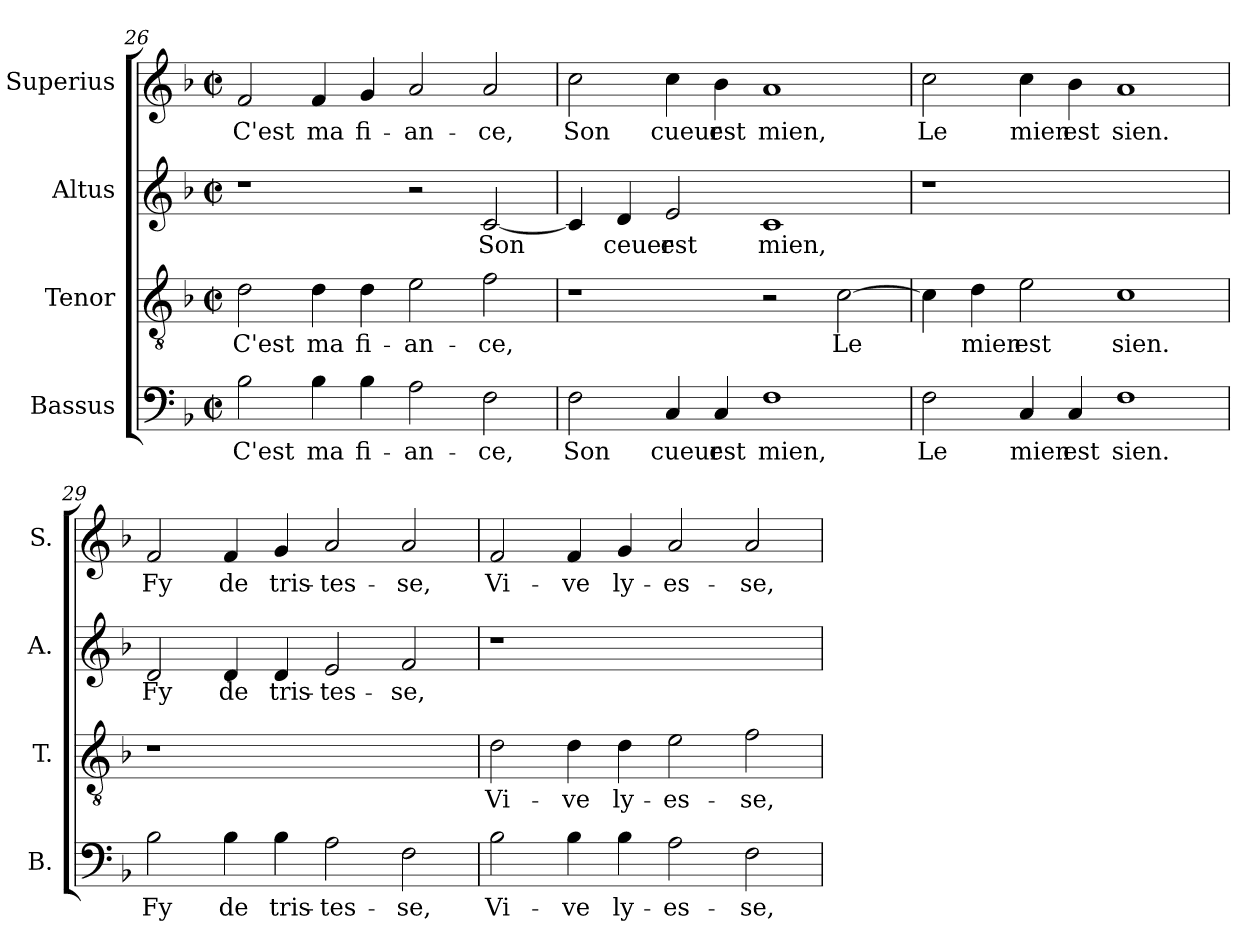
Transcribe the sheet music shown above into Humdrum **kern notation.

**kern	**text	**kern	**text	**kern	**text	**kern	**text
*part4	*part4	*part3	*part3	*part2	*part2	*part1	*part1
*staff4	*staff4	*staff3	*staff3	*staff2	*staff2	*staff1	*staff1
*I"Bassus	*	*I"Tenor	*	*I"Altus	*	*I"Superius	*
*I'B.	*	*I'T.	*	*I'A.	*	*I'S.	*
*clefF4	*	*clefGv2	*	*clefG2	*	*clefG2	*
*	*	*ITrd7c12	*	*	*	*	*
*k[b-]	*	*k[b-]	*	*k[b-]	*	*k[b-]	*
*F:	*	*F:	*	*F:	*	*F:	*
*M2/2	*	*M2/2	*	*M2/2	*	*M2/2	*
*met(c|)	*	*met(c|)	*	*met(c|)	*	*met(c|)	*
=26	=26	=26	=26	=26	=26	=26	=26
!	!LO:LY:b:color=#000000	!	!	!	!	!	!
!	!	!	!LO:LY:b:color=#000000	!	!	!	!
!	!	!	!	!	!	!	!LO:LY:b:color=#000000
2B-i\	C'est	2Di\	C'est	1r	.	2fi/	C'est
!	!LO:LY:b:color=#000000	!	!	!	!	!	!
!	!	!	!LO:LY:b:color=#000000	!	!	!	!
!	!	!	!	!	!	!	!LO:LY:b:color=#000000
4B-i\	ma	4Di\	ma	.	.	4fi/	ma
!	!LO:LY:b:color=#000000	!	!	!	!	!	!
!	!	!	!LO:LY:b:color=#000000	!	!	!	!
!	!	!	!	!	!	!	!LO:LY:b:color=#000000
4B-i\	fi-	4Di\	fi-	.	.	4gi/	fi-
!	!LO:LY:b:color=#000000	!	!	!	!	!	!
!	!	!	!LO:LY:b:color=#000000	!	!	!	!
!	!	!	!	!	!	!	!LO:LY:b:color=#000000
2Ai\	-an-	2Ei\	-an-	2r	.	2ai/	-an-
!	!LO:LY:b:color=#000000	!	!	!	!	!	!
!	!	!	!LO:LY:b:color=#000000	!	!	!	!
!	!	!	!	!	!LO:LY:b:color=#000000	!	!
!	!	!	!	!	!	!	!LO:LY:b:color=#000000
2Fi\	-ce,	2Fi\	-ce,	[<2ci/	Son	2ai/	-ce,
=27	=27	=27	=27	=27	=27	=27	=27
!	!LO:LY:b:color=#000000	!	!	!	!	!	!
!	!	!	!	!	!	!	!LO:LY:b:color=#000000
2Fi\	Son	1r	.	4ci/]	.	2cci\	Son
!	!	!	!	!	!LO:LY:b:color=#000000	!	!
.	.	.	.	4di/	ceuer	.	.
!	!LO:LY:b:color=#000000	!	!	!	!	!	!
!	!	!	!	!	!LO:LY:b:color=#000000	!	!
!	!	!	!	!	!	!	!LO:LY:b:color=#000000
4Ci/	cueur	.	.	2ei/	est	4cci\	cueur
!	!LO:LY:b:color=#000000	!	!	!	!	!	!
!	!	!	!	!	!	!	!LO:LY:b:color=#000000
4Ci/	est	.	.	.	.	4b-i\	est
!	!LO:LY:b:color=#000000	!	!	!	!	!	!
!	!	!	!	!	!LO:LY:b:color=#000000	!	!
!	!	!	!	!	!	!	!LO:LY:b:color=#000000
1Fi	mien,	2r	.	1ci	mien,	1ai	mien,
!	!	!	!LO:LY:b:color=#000000	!	!	!	!
.	.	[>2Ci\	Le	.	.	.	.
=28	=28	=28	=28	=28	=28	=28	=28
!	!LO:LY:b:color=#000000	!	!	!LO:N:vis=1	!	!	!
!	!	!	!	!	!	!	!LO:LY:b:color=#000000
2Fi\	Le	4Ci\]	.	1r	.	2cci\	Le
!	!	!	!LO:LY:b:color=#000000	!	!	!	!
.	.	4Di\	mien	.	.	.	.
!	!LO:LY:b:color=#000000	!	!	!	!	!	!
!	!	!	!LO:LY:b:color=#000000	!	!	!	!
!	!	!	!	!	!	!	!LO:LY:b:color=#000000
4Ci/	mien	2Ei\	est	.	.	4cci\	mien
!	!LO:LY:b:color=#000000	!	!	!	!	!	!
!	!	!	!	!	!	!	!LO:LY:b:color=#000000
4Ci/	est	.	.	.	.	4b-i\	est
!	!LO:LY:b:color=#000000	!	!	!	!	!	!
!	!	!	!LO:LY:b:color=#000000	!	!	!	!
!	!	!	!	!	!	!	!LO:LY:b:color=#000000
1Fi	sien.	1Ci	sien.	1ryy	.	1ai	sien.
!!LO:PB:g=z
=29	=29	=29	=29	=29	=29	=29	=29
!	!LO:LY:b:color=#000000	!LO:N:vis=1	!	!	!	!	!
!	!	!	!	!	!LO:LY:b:color=#000000	!	!
!	!	!	!	!	!	!	!LO:LY:b:color=#000000
2B-i\	Fy	1r	.	2di/	Fy	2fi/	Fy
!	!LO:LY:b:color=#000000	!	!	!	!	!	!
!	!	!	!	!	!LO:LY:b:color=#000000	!	!
!	!	!	!	!	!	!	!LO:LY:b:color=#000000
4B-i\	de	.	.	4di/	de	4fi/	de
!	!LO:LY:b:color=#000000	!	!	!	!	!	!
!	!	!	!	!	!LO:LY:b:color=#000000	!	!
!	!	!	!	!	!	!	!LO:LY:b:color=#000000
4B-i\	tris-	.	.	4di/	tris-	4gi/	tris-
!	!LO:LY:b:color=#000000	!	!	!	!	!	!
!	!	!	!	!	!LO:LY:b:color=#000000	!	!
!	!	!	!	!	!	!	!LO:LY:b:color=#000000
2Ai\	-tes-	1ryy	.	2ei/	-tes-	2ai/	-tes-
!	!LO:LY:b:color=#000000	!	!	!	!	!	!
!	!	!	!	!	!LO:LY:b:color=#000000	!	!
!	!	!	!	!	!	!	!LO:LY:b:color=#000000
2Fi\	-se,	.	.	2fi/	-se,	2ai/	-se,
=30	=30	=30	=30	=30	=30	=30	=30
!	!LO:LY:b:color=#000000	!	!	!	!	!	!
!	!	!	!LO:LY:b:color=#000000	!LO:N:vis=1	!	!	!
!	!	!	!	!	!	!	!LO:LY:b:color=#000000
2B-i\	Vi-	2Di\	Vi-	1r	.	2fi/	Vi-
!	!LO:LY:b:color=#000000	!	!	!	!	!	!
!	!	!	!LO:LY:b:color=#000000	!	!	!	!
!	!	!	!	!	!	!	!LO:LY:b:color=#000000
4B-i\	-ve	4Di\	-ve	.	.	4fi/	-ve
!	!LO:LY:b:color=#000000	!	!	!	!	!	!
!	!	!	!LO:LY:b:color=#000000	!	!	!	!
!	!	!	!	!	!	!	!LO:LY:b:color=#000000
4B-i\	ly-	4Di\	ly-	.	.	4gi/	ly-
!	!LO:LY:b:color=#000000	!	!	!	!	!	!
!	!	!	!LO:LY:b:color=#000000	!	!	!	!
!	!	!	!	!	!	!	!LO:LY:b:color=#000000
2Ai\	-es-	2Ei\	-es-	1ryy	.	2ai/	-es-
!	!LO:LY:b:color=#000000	!	!	!	!	!	!
!	!	!	!LO:LY:b:color=#000000	!	!	!	!
!	!	!	!	!	!	!	!LO:LY:b:color=#000000
2Fi\	-se,	2Fi\	-se,	.	.	2ai/	-se,
=	=	=	=	=	=	=	=
*-	*-	*-	*-	*-	*-	*-	*-
